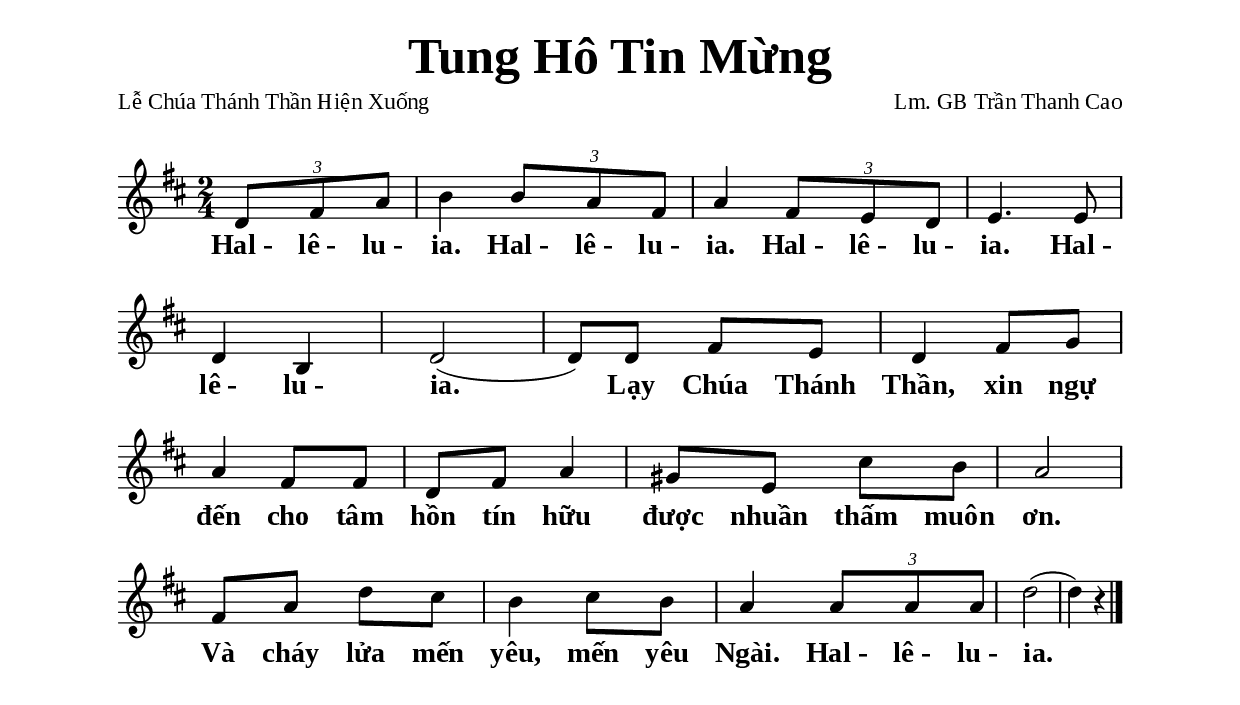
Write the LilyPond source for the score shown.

% Cài đặt chung
\version "2.22.1"
\include "english.ly"

\header {
  title = \markup { \fontsize #3 "Tung Hô Tin Mừng" }
  poet = "Lễ Chúa Thánh Thần Hiện Xuống"
  composer = "Lm. GB Trần Thanh Cao"
  arranger = " "
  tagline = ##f
}

\paper {
  #(set-paper-size "a4")
  top-margin = 10\mm
  bottom-margin = 10\mm
  left-margin = 20\mm
  right-margin = 20\mm
  indent = #0
  #(define fonts
    (make-pango-font-tree
      "Liberation Serif"
      "Liberation Serif"
      "Liberation Serif"
      (/ 20 20)))
  page-count = #1
  system-system-spacing = #'((basic-distance . 13))
  score-system-spacing = #'((basic-distance . 13))
}

% Nhạc điệp khúc
nhacDiepKhuc = \relative c' {
  \partial 4 \tuplet 3/2 { d8 fs a } |
  b4 \tuplet 3/2 { b8 a fs } |
  a4 \tuplet 3/2 { fs8 e d } |
  e4. e8 |
  d4 b |
  d2 ( |
  d8) d fs e |
  d4 fs8 g |
  a4 fs8 fs |
  d fs a4 |
  gs8 e cs' b |
  a2 |
  fs8 a d cs |
  b4 cs8 b |
  a4 \tuplet 3/2 { a8 a a } |
  d2 ( |
  d4) r \bar "|."
}

% Lời điệp khúc
loiDiepKhuc = \lyricmode {
  "Hal -" "lê -" "lu -" ia. "Hal -" "lê -" "lu -" ia.
  "Hal -" "lê -" "lu -" ia. "Hal -" "lê -" "lu -" ia.
  Lạy Chúa Thánh Thần, xin ngự đến
  cho tâm hồn tín hữu được nhuần thấm muôn ơn.
  Và cháy lửa mến yêu, mến yêu Ngài.
  "Hal -" "lê -" "lu -" ia.
}

% Bố trí
\score {
  \new ChoirStaff <<
    \new Staff = diepKhuc \with {
        %\consists "Merge_rests_engraver"
        %\magnifyStaff #(magstep +1)
      }
      <<
      \new Voice = beSop {
        \key d \major \time 2/4 \stemNeutral \nhacDiepKhuc
      }
    >>
    \new Lyrics \lyricsto beSop \loiDiepKhuc
  >>
  \layout {
    \override Lyrics.LyricText.font-series = #'bold
    \override Lyrics.LyricText.font-size = #+2
    \override Lyrics.LyricSpace.minimum-distance = #2.5
    \override Score.BarNumber.break-visibility = ##(#f #f #f)
    \override Score.SpacingSpanner.uniform-stretching = ##t
  }
}
